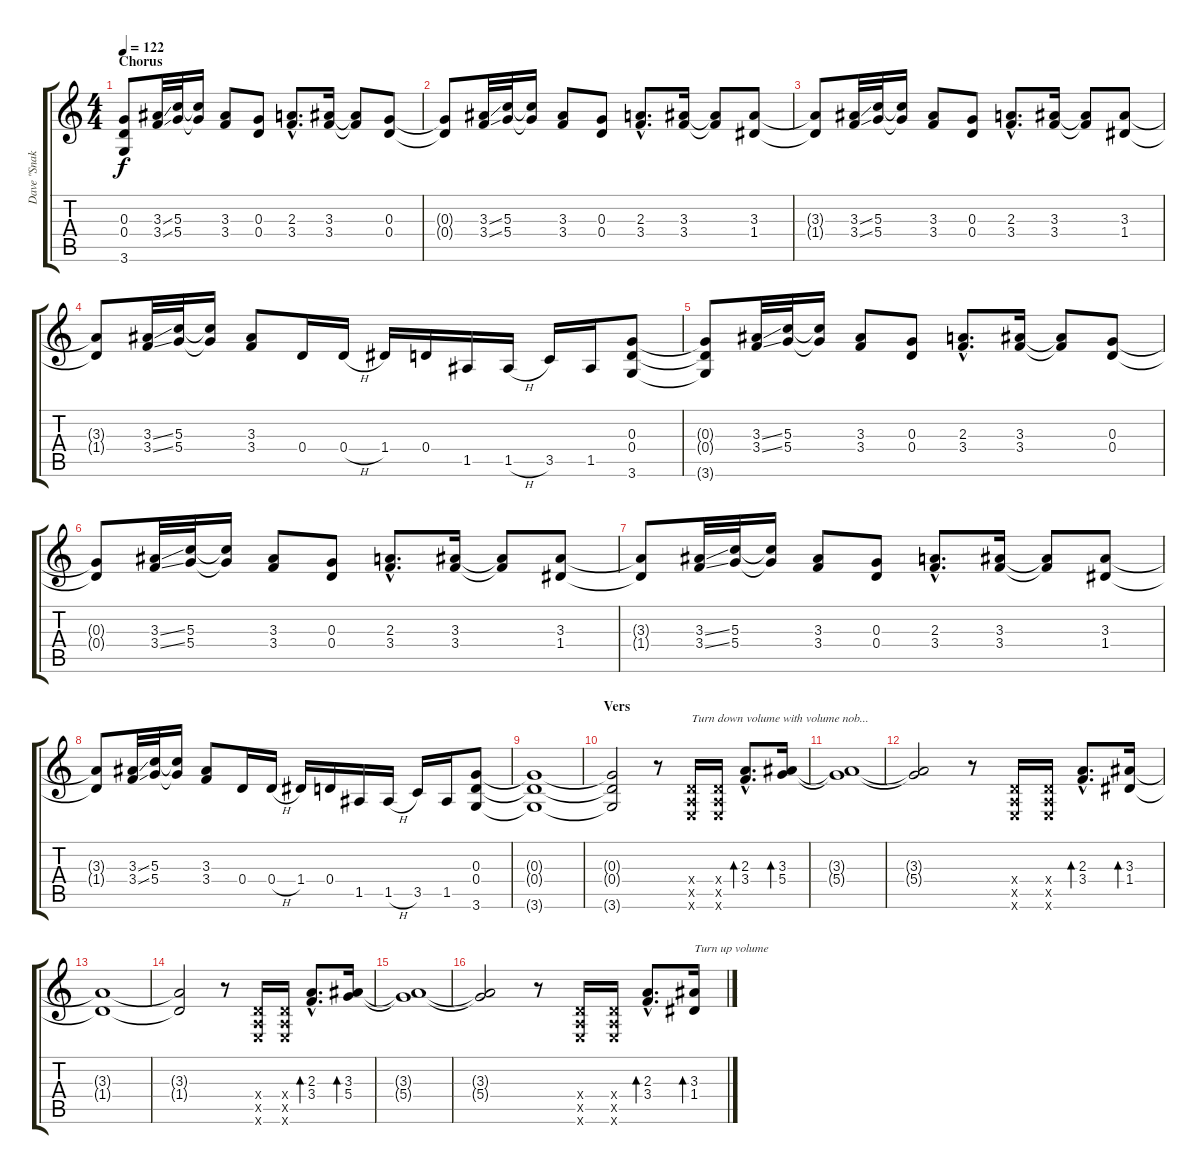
\track ("Dave \"Snake\" Sabo - Guitar" "Dave \"Snak") {instrument distortionguitar}
\staff {score tabs}
\tuning (E4 B3 G3 D3 A2 E2) {hide}
\ts (4 4)
\section ("" "Chorus")
\tempo 122
\clef g2
\ks c
(0.3{t} 0.4{t} 3.6{t}).8{dy f} (3.3{ss} 3.4{ss}).32 (5.3 5.4).32 (5.3{t} 5.4{t}).16 (3.3 3.4).8 (0.3 0.4).8 (2.3{hac} 3.4{hac}).8{d} (3.3 3.4).16 (3.3{t} 3.4{t}).8 (0.3 0.4).8 |
(0.3{t} 0.4{t}).8 (3.3{ss} 3.4{ss}).32 (5.3 5.4).32 (5.3{t} 5.4{t}).16 (3.3 3.4).8 (0.3 0.4).8 (2.3{hac} 3.4{hac}).8{d} (3.3 3.4).16 (3.3{t} 3.4{t}).8 (3.3 1.4).8 |
(3.3{t} 1.4{t}).8 (3.3{ss} 3.4{ss}).32 (5.3 5.4).32 (5.3{t} 5.4{t}).16 (3.3 3.4).8 (0.3 0.4).8 (2.3{hac} 3.4{hac}).8{d} (3.3 3.4).16 (3.3{t} 3.4{t}).8 (3.3 1.4).8 |
(3.3{t} 1.4{t}).8 (3.3{ss} 3.4{ss}).32 (5.3 5.4).32 (5.3{t} 5.4{t}).16 (3.3 3.4).8 0.4.16 0.4{h}.16 1.4.16 0.4.16 1.5.16 1.5{h}.16 3.5.16 1.5.16 (0.3 0.4 3.6).8 |
(0.3{t} 0.4{t} 3.6{t}).8 (3.3{ss} 3.4{ss}).32 (5.3 5.4).32 (5.3{t} 5.4{t}).16 (3.3 3.4).8 (0.3 0.4).8 (2.3{hac} 3.4{hac}).8{d} (3.3 3.4).16 (3.3{t} 3.4{t}).8 (0.3 0.4).8 |
(0.3{t} 0.4{t}).8 (3.3{ss} 3.4{ss}).32 (5.3 5.4).32 (5.3{t} 5.4{t}).16 (3.3 3.4).8 (0.3 0.4).8 (2.3{hac} 3.4{hac}).8{d} (3.3 3.4).16 (3.3{t} 3.4{t}).8 (3.3 1.4).8 |
(3.3{t} 1.4{t}).8 (3.3{ss} 3.4{ss}).32 (5.3 5.4).32 (5.3{t} 5.4{t}).16 (3.3 3.4).8 (0.3 0.4).8 (2.3{hac} 3.4{hac}).8{d} (3.3 3.4).16 (3.3{t} 3.4{t}).8 (3.3 1.4).8 |
(3.3{t} 1.4{t}).8 (3.3{ss} 3.4{ss}).32 (5.3 5.4).32 (5.3{t} 5.4{t}).16 (3.3 3.4).8 0.4.16 0.4{h}.16 1.4.16 0.4.16 1.5.16 1.5{h}.16 3.5.16 1.5.16 (0.3 0.4 3.6).8 |
(0.3{t} 0.4{t} 3.6{t}).1{volume 6} |
\section ("" "Vers")
(0.3{t} 0.4{t} 3.6{t}).2 r.8 (0.4{x} 0.5{x} 0.6{x}).16{txt "Turn down volume with volume nob..." volume 14 instrument electricguitarjazz} (0.4{x} 0.5{x} 0.6{x}).16 (2.3{hac} 3.4{hac}).8{d bd 60} (3.3 5.4).16{bd 60} |
(3.3{t} 5.4{t}).1 |
(3.3{t} 5.4{t}).2 r.8 (0.4{x} 0.5{x} 0.6{x}).16 (0.4{x} 0.5{x} 0.6{x}).16 (2.3{hac} 3.4{hac}).8{d bd 60} (3.3 1.4).16{bd 60} |
(3.3{t} 1.4{t}).1 |
(3.3{t} 1.4{t}).2 r.8 (0.4{x} 0.5{x} 0.6{x}).16 (0.4{x} 0.5{x} 0.6{x}).16 (2.3{hac} 3.4{hac}).8{d bd 60} (3.3 5.4).16{bd 60} |
(3.3{t} 5.4{t}).1 |
(3.3{t} 5.4{t}).2 r.8 (0.4{x} 0.5{x} 0.6{x}).16 (0.4{x} 0.5{x} 0.6{x}).16 (2.3{hac} 3.4{hac}).8{d bd 60} (3.3 1.4).16{bd 60 txt "Turn up volume" volume 16 instrument electricguitarjazz}
